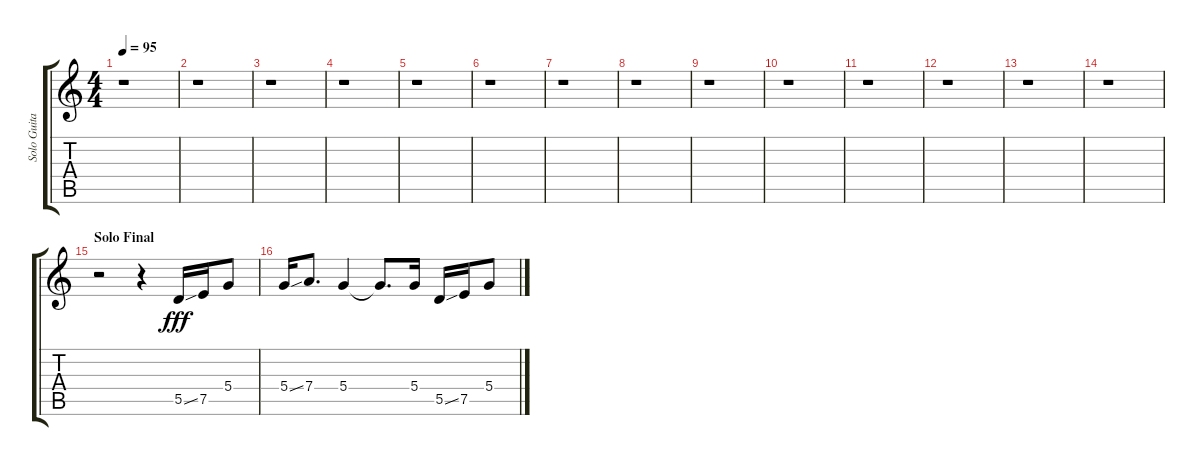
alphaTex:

\track ("Solo Guitar" "Solo Guita") {instrument acousticguitarsteel}
\staff {score tabs}
\tuning (E4 B3 G3 D3 A2 E2) {hide}
\ts (4 4)
\tempo 95
\clef g2
\ks c
r.1{dy fff} |
r.1 |
r.1 |
r.1 |
r.1 |
r.1 |
r.1 |
r.1 |
r.1 |
r.1 |
r.1 |
r.1 |
r.1 |
r.1 |
\section ("" "Solo Final")
r.2 r.4 5.5{ss}.16 7.5.16 5.4.8 |
5.4{ss}.16 7.4.8{d} 5.4.4 5.4{t}.8{d} 5.4.16 5.5{ss}.16 7.5.16 5.4.8
